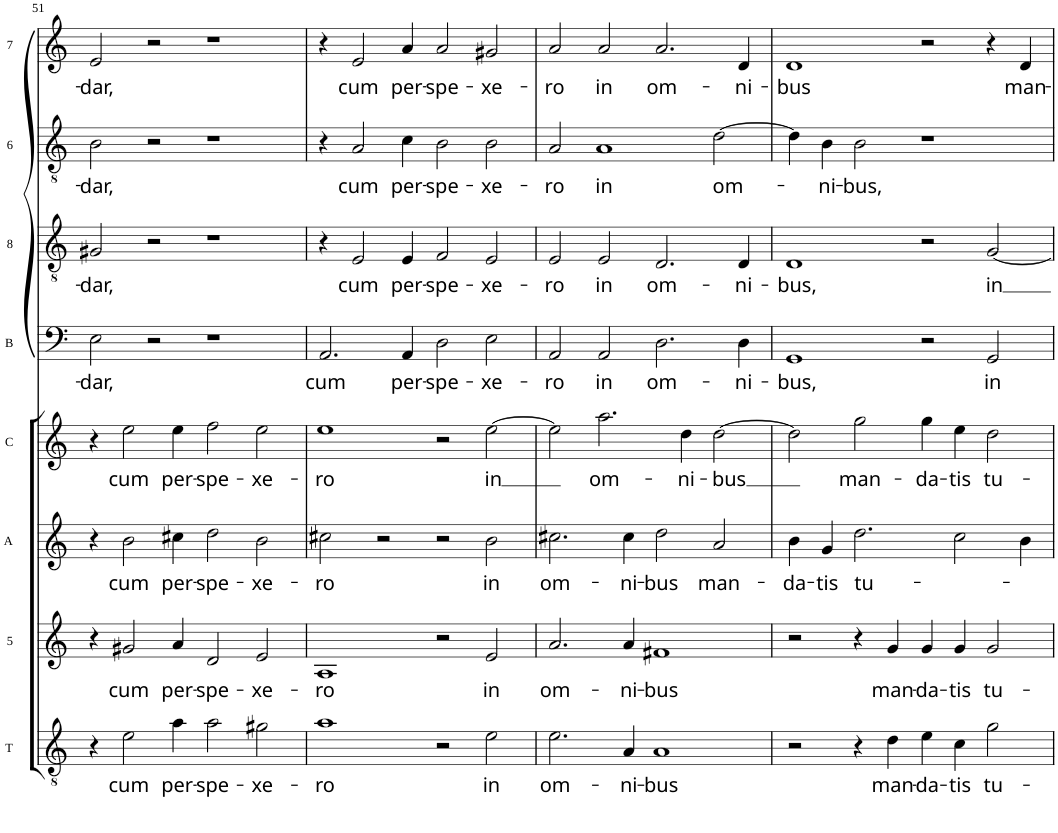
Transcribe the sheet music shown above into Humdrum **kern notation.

**kern	**text	**kern	**text	**kern	**text	**kern	**text	**kern	**text	**kern	**text	**kern	**text	**kern	**text
*part8	*part8	*part7	*part7	*part6	*part6	*part5	*part5	*part4	*part4	*part3	*part3	*part2	*part2	*part1	*part1
*staff8	*staff8	*staff7	*staff7	*staff6	*staff6	*staff5	*staff5	*staff4	*staff4	*staff3	*staff3	*staff2	*staff2	*staff1	*staff1
*I"Tenor	*	*I"Quinta	*	*I"Altus	*	*I"Cantus	*	*I"Basis	*	*I"Octava	*	*I"Sexta	*	*I"Septima	*
*I'T	*	*	*	*I'A	*	*I'C	*	*I'B	*	*	*	*	*	*	*
!!LO:PB:g=z
*clefGv2	*	*clefG2	*	*clefG2	*	*clefG2	*	*clefF4	*	*clefGv2	*	*clefGv2	*	*clefG2	*
*k[]	*	*k[]	*	*k[]	*	*k[]	*	*k[]	*	*k[]	*	*k[]	*	*k[]	*
*M4/2	*	*M4/2	*	*M4/2	*	*M4/2	*	*M4/2	*	*M4/2	*	*M4/2	*	*M4/2	*
=51	=51	=51	=51	=51	=51	=51	=51	=51	=51	=51	=51	=51	=51	=51	=51
!	!	!	!	!	!	!	!	!	!LO:LY:b	!	!LO:LY:b	!	!LO:LY:b	!	!LO:LY:b
4r	.	4r	.	4r	.	4r	.	2E\	-dar,	2G#X/	-dar,	2B\	-dar,	2e/	-dar,
!	!LO:LY:b	!	!LO:LY:b	!	!LO:LY:b	!	!LO:LY:b	!	!	!	!	!	!	!	!
2e\	cum	2g#X/	cum	2b\	cum	2ee\	cum	.	.	.	.	.	.	.	.
.	.	.	.	.	.	.	.	2r	.	2r	.	2r	.	2r	.
!	!LO:LY:b	!	!LO:LY:b	!	!LO:LY:b	!	!LO:LY:b	!	!	!	!	!	!	!	!
4a\	per-	4a/	per-	4cc#X\	per-	4ee\	per-	.	.	.	.	.	.	.	.
!	!LO:LY:b	!	!LO:LY:b	!	!LO:LY:b	!	!LO:LY:b	!	!	!	!	!	!	!	!
2a\	-spe-	2d/	-spe-	2dd\	-spe-	2ff\	-spe-	1r	.	1r	.	1r	.	1r	.
!	!LO:LY:b	!	!LO:LY:b	!	!LO:LY:b	!	!LO:LY:b	!	!	!	!	!	!	!	!
2g#X\	-xe-	2e/	-xe-	2b\	-xe-	2ee\	-xe-	.	.	.	.	.	.	.	.
=52	=52	=52	=52	=52	=52	=52	=52	=52	=52	=52	=52	=52	=52	=52	=52
!	!LO:LY:b	!	!LO:LY:b	!	!LO:LY:b	!	!LO:LY:b	!	!LO:LY:b	!	!	!	!	!	!
1a	-ro	1A	-ro	2cc#X\	-ro	1ee	-ro	2.AA/	cum	4r	.	4r	.	4r	.
!	!	!	!	!	!	!	!	!	!	!	!LO:LY:b	!	!LO:LY:b	!	!LO:LY:b
.	.	.	.	.	.	.	.	.	.	2E/	cum	2A/	cum	2e/	cum
.	.	.	.	2r	.	.	.	.	.	.	.	.	.	.	.
!	!	!	!	!	!	!	!	!	!LO:LY:b	!	!LO:LY:b	!	!LO:LY:b	!	!LO:LY:b
.	.	.	.	.	.	.	.	4AA/	per-	4E/	per-	4c\	per-	4a/	per-
!	!	!	!	!	!	!	!	!	!LO:LY:b	!	!LO:LY:b	!	!LO:LY:b	!	!LO:LY:b
2r	.	2r	.	2r	.	2r	.	2D\	-spe-	2F/	-spe-	2B\	-spe-	2a/	-spe-
!	!LO:LY:b	!	!LO:LY:b	!	!LO:LY:b	!	!LO:LY:b	!	!LO:LY:b	!	!LO:LY:b	!	!LO:LY:b	!	!LO:LY:b
2e\	in	2e/	in	2b\	in	[2ee\	in	2E\	-xe-	2E/	-xe-	2B\	-xe-	2g#X/	-xe-
=53	=53	=53	=53	=53	=53	=53	=53	=53	=53	=53	=53	=53	=53	=53	=53
!	!LO:LY:b	!	!LO:LY:b	!	!LO:LY:b	!	!	!	!LO:LY:b	!	!LO:LY:b	!	!LO:LY:b	!	!LO:LY:b
2.e\	om-	2.a/	om-	2.cc#X\	om-	2ee\]	.	2AA/	-ro	2E/	-ro	2A/	-ro	2a/	-ro
!	!	!	!	!	!	!	!LO:LY:b	!	!LO:LY:b	!	!LO:LY:b	!	!LO:LY:b	!	!LO:LY:b
.	.	.	.	.	.	2.aa\	om-	2AA/	in	2E/	in	1A	in	2a/	in
!	!LO:LY:b	!	!LO:LY:b	!	!LO:LY:b	!	!	!	!	!	!	!	!	!	!
4A/	-ni-	4a/	-ni-	4cc#\	-ni-	.	.	.	.	.	.	.	.	.	.
!	!LO:LY:b	!	!LO:LY:b	!	!LO:LY:b	!	!	!	!LO:LY:b	!	!LO:LY:b	!	!	!	!LO:LY:b
1A	-bus	1f#X	-bus	2dd\	-bus	.	.	2.D\	om-	2.D/	om-	.	.	2.a/	om-
!	!	!	!	!	!	!	!LO:LY:b	!	!	!	!	!	!	!	!
.	.	.	.	.	.	4dd\	-ni-	.	.	.	.	.	.	.	.
!	!	!	!	!	!LO:LY:b	!	!LO:LY:b	!	!	!	!	!	!LO:LY:b	!	!
.	.	.	.	2a/	man-	[2dd\	-bus	.	.	.	.	[2d\	om-	.	.
!	!	!	!	!	!	!	!	!	!LO:LY:b	!	!LO:LY:b	!	!	!	!LO:LY:b
.	.	.	.	.	.	.	.	4D\	-ni-	4D/	-ni-	.	.	4d/	-ni-
=54	=54	=54	=54	=54	=54	=54	=54	=54	=54	=54	=54	=54	=54	=54	=54
!	!	!	!	!	!LO:LY:b	!	!	!	!LO:LY:b	!	!LO:LY:b	!	!	!	!LO:LY:b
2r	.	2r	.	4b\	-da-	2dd\]	.	1GG	-bus,	1D	-bus,	4d\]	.	1d	-bus
!	!	!	!	!	!LO:LY:b	!	!	!	!	!	!	!	!LO:LY:b	!	!
.	.	.	.	4g/	-tis	.	.	.	.	.	.	4B\	-ni-	.	.
!	!	!	!	!	!LO:LY:b	!	!LO:LY:b	!	!	!	!	!	!LO:LY:b	!	!
4r	.	4r	.	2.dd\	tu-	2gg\	man-	.	.	.	.	2B\	-bus,	.	.
!	!LO:LY:b	!	!LO:LY:b	!	!	!	!	!	!	!	!	!	!	!	!
4d\	man-	4g/	man-	.	.	.	.	.	.	.	.	.	.	.	.
!	!LO:LY:b	!	!LO:LY:b	!	!	!	!LO:LY:b	!	!	!	!	!	!	!	!
4e\	-da-	4g/	-da-	.	.	4gg\	-da-	2r	.	2r	.	1r	.	2r	.
!	!LO:LY:b	!	!LO:LY:b	!	!	!	!LO:LY:b	!	!	!	!	!	!	!	!
4c\	-tis	4g/	-tis	2cc\	.	4ee\	-tis	.	.	.	.	.	.	.	.
!	!LO:LY:b	!	!LO:LY:b	!	!	!	!LO:LY:b	!	!LO:LY:b	!	!LO:LY:b	!	!	!	!
2g\	tu-	2g/	tu-	.	.	2dd\	tu-	2GG/	in	[2G/	in	.	.	4r	.
!	!	!	!	!	!	!	!	!	!	!	!	!	!	!	!LO:LY:b
.	.	.	.	4b\	.	.	.	.	.	.	.	.	.	4d/	man-
=	=	=	=	=	=	=	=	=	=	=	=	=	=	=	=
*-	*-	*-	*-	*-	*-	*-	*-	*-	*-	*-	*-	*-	*-	*-	*-
